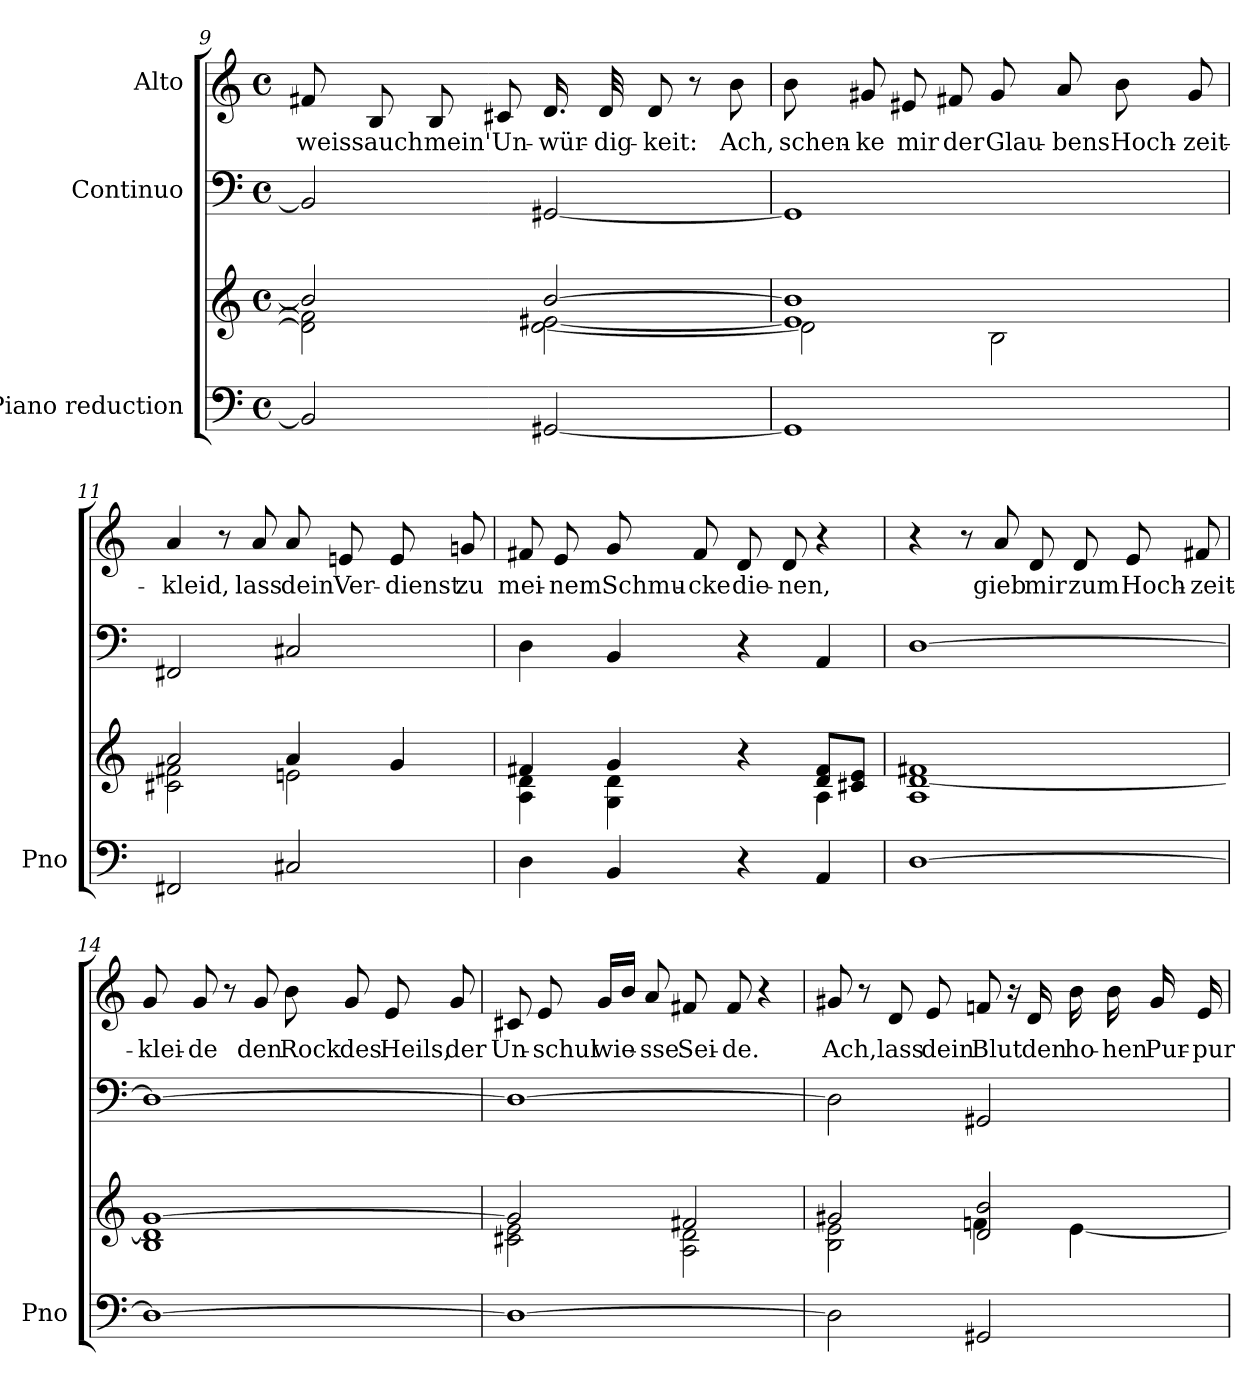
**kern	**kern	**kern	**kern	**text
*part3	*part3	*part2	*part1	*part1
*staff4	*staff3	*staff2	*staff1	*staff1
*I"Piano reduction	*	*I"Continuo	*I"Alto	*
*I'Pno	*	*	*	*
*clefF4	*clefG2	*clefF4	*clefG2	*
*k[]	*k[]	*k[]	*k[]	*
*M4/4	*M4/4	*M4/4	*M4/4	*
*met(c)	*met(c)	*met(c)	*met(c)	*
=9	=9	=9	=9	=9
*	*^	*	*	*
!	!	!	!	!	!LO:LY:b
2BB/]	2b/]	2d\] 2f#\]	2BB/]	8f#X/	weiss
!	!	!	!	!	!LO:LY:b
.	.	.	.	8B/	auch
!	!	!	!	!	!LO:LY:b
.	.	.	.	8B/	mein'
!	!	!	!	!	!LO:LY:b
.	.	.	.	8c#X/	Un-
!	!	!	!	!	!LO:LY:b
[2GG#X/	[2b/	[2d\ [2e#X\	[2GG#X/	16.d/	-wür-
!	!	!	!	!	!LO:LY:b
.	.	.	.	32d/	-dig-
!	!	!	!	!	!LO:LY:b
.	.	.	.	8d/	-keit:
.	.	.	.	8r	.
!	!	!	!	!	!LO:LY:b
.	.	.	.	8b\	Ach,
=10	=10	=10	=10	=10	=10
!	!	!	!	!	!LO:LY:b
1GG#]	1e#] 1b]	2d\]	1GG#]	8b\	schen-
!	!	!	!	!	!LO:LY:b
.	.	.	.	8g#X/	-ke
!	!	!	!	!	!LO:LY:b
.	.	.	.	8e#X/	mir
!	!	!	!	!	!LO:LY:b
.	.	.	.	8f#X/	der
!	!	!	!	!	!LO:LY:b
.	.	2B\	.	8g#/	Glau-
!	!	!	!	!	!LO:LY:b
.	.	.	.	8a/	-bens
!	!	!	!	!	!LO:LY:b
.	.	.	.	8b\	Hoch-
!	!	!	!	!	!LO:LY:b
.	.	.	.	8g#/	-zeit-
=11	=11	=11	=11	=11	=11
!	!	!	!	!	!LO:LY:b
2FF#X/	2a/	2c#X\ 2f#X\	2FF#X/	4a/	-kleid,
.	.	.	.	8r	.
!	!	!	!	!	!LO:LY:b
.	.	.	.	8a/	lass
!	!	!	!	!	!LO:LY:b
2C#X/	4a/	2en\	2C#X/	8a/	dein
!	!	!	!	!	!LO:LY:b
.	.	.	.	8en/	Ver-
!	!	!	!	!	!LO:LY:b
.	4g/	.	.	8e/	-dienst
!	!	!	!	!	!LO:LY:b
.	.	.	.	8gn/	zu
!!LO:LB:g=z
=12	=12	=12	=12	=12	=12
!	!	!	!	!	!LO:LY:b
4D\	4f#X/	4A\ 4d\	4D\	8f#X/	mei-
!	!	!	!	!	!LO:LY:b
.	.	.	.	8e/	-nem
!	!	!	!	!	!LO:LY:b
4BB/	4g/	4G\ 4d\	4BB/	8g/	Schmu-
!	!	!	!	!	!LO:LY:b
.	.	.	.	8f#/	-cke
!	!	!	!	!	!LO:LY:b
4r	4r	4ryy	4r	8d/	die-
!	!	!	!	!	!LO:LY:b
.	.	.	.	8d/	-nen,
4AA/	8d/ 8f#/L	4A\	4AA/	4r	.
.	8c#X/ 8e/J	.	.	.	.
*	*v	*v	*	*	*
=13	=13	=13	=13	=13
[1D	1A [1d 1f#X	[1D	4r	.
.	.	.	8r	.
!	!	!	!	!LO:LY:b
.	.	.	8a/	gieb
!	!	!	!	!LO:LY:b
.	.	.	8d/	mir
!	!	!	!	!LO:LY:b
.	.	.	8d/	zum
!	!	!	!	!LO:LY:b
.	.	.	8e/	Hoch-
!	!	!	!	!LO:LY:b
.	.	.	8f#X/	-zeit-
=14	=14	=14	=14	=14
!	!	!	!	!LO:LY:b
1D_	1B 1d] [1g	1D_	8g/	-klei-
!	!	!	!	!LO:LY:b
.	.	.	8g/	-de
.	.	.	8r	.
!	!	!	!	!LO:LY:b
.	.	.	8g/	den
!	!	!	!	!LO:LY:b
.	.	.	8b\	Rock
!	!	!	!	!LO:LY:b
.	.	.	8g/	des
!	!	!	!	!LO:LY:b
.	.	.	8e/	Heils,
!	!	!	!	!LO:LY:b
.	.	.	8g/	der
=15	=15	=15	=15	=15
*	*^	*	*	*
!	!	!	!	!	!LO:LY:b
1D_	2g/]	2c#X\ 2e\	1D_	8c#X/	Un-
!	!	!	!	!	!LO:LY:b
.	.	.	.	8e/	-schul
!	!	!	!	!	!LO:LY:b
.	.	.	.	16g/LL	wie-
.	.	.	.	16b/JJ	.
!	!	!	!	!	!LO:LY:b
.	.	.	.	8a/	-sse
!	!	!	!	!	!LO:LY:b
.	2f#X/	2A\ 2d\	.	8f#X/	Sei-
!	!	!	!	!	!LO:LY:b
.	.	.	.	8f#/	-de.
.	.	.	.	4r	.
!!LO:PB:g=z
=16	=16	=16	=16	=16	=16
!	!	!	!	!	!LO:LY:b
2D\]	2g#X/	2B\ 2e\	2D\]	8g#X/	Ach,
.	.	.	.	8r	.
!	!	!	!	!	!LO:LY:b
.	.	.	.	8d/	lass
!	!	!	!	!	!LO:LY:b
.	.	.	.	8e/	dein
!	!	!	!	!	!LO:LY:b
2GG#X/	2d/ 2b/	4fn\	2GG#X/	8fn/	Blut
.	.	.	.	16r	.
!	!	!	!	!	!LO:LY:b
.	.	.	.	16d/	den
!	!	!	!	!	!LO:LY:b
.	.	[4e\	.	16b\	ho-
!	!	!	!	!	!LO:LY:b
.	.	.	.	16b\	-hen
!	!	!	!	!	!LO:LY:b
.	.	.	.	16g#/	Pur-
!	!	!	!	!	!LO:LY:b
.	.	.	.	16e/	-pur
*	*v	*v	*	*	*
=	=	=	=	=
*-	*-	*-	*-	*-
